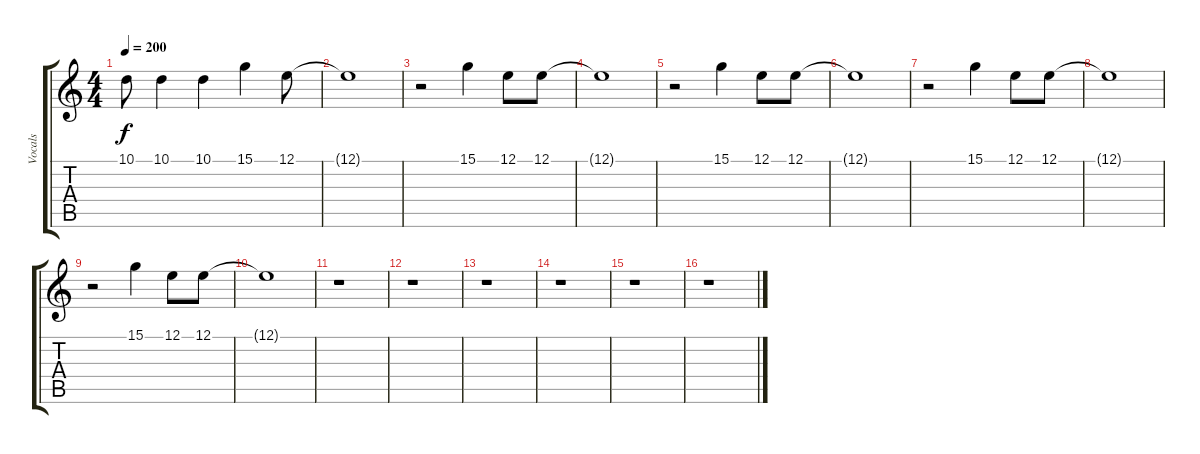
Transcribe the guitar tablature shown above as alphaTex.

\track ("Vocals" "Vocals") {instrument lead6voice}
\staff {score tabs}
\tuning (E4 B3 G3 D3 A2 E2) {hide}
\ts (4 4)
\tempo 200
\clef g2
\ks c
10.1{t}.8{dy f} 10.1.4 10.1.4 15.1.4 12.1.8 |
12.1{t}.1 |
r.2 15.1.4 12.1.8 12.1.8 |
12.1{t}.1 |
r.2 15.1.4 12.1.8 12.1.8 |
12.1{t}.1 |
r.2 15.1.4 12.1.8 12.1.8 |
12.1{t}.1 |
r.2 15.1.4 12.1.8 12.1.8 |
12.1{t}.1 |
r.1 |
r.1 |
r.1 |
r.1 |
r.1 |
r.1
